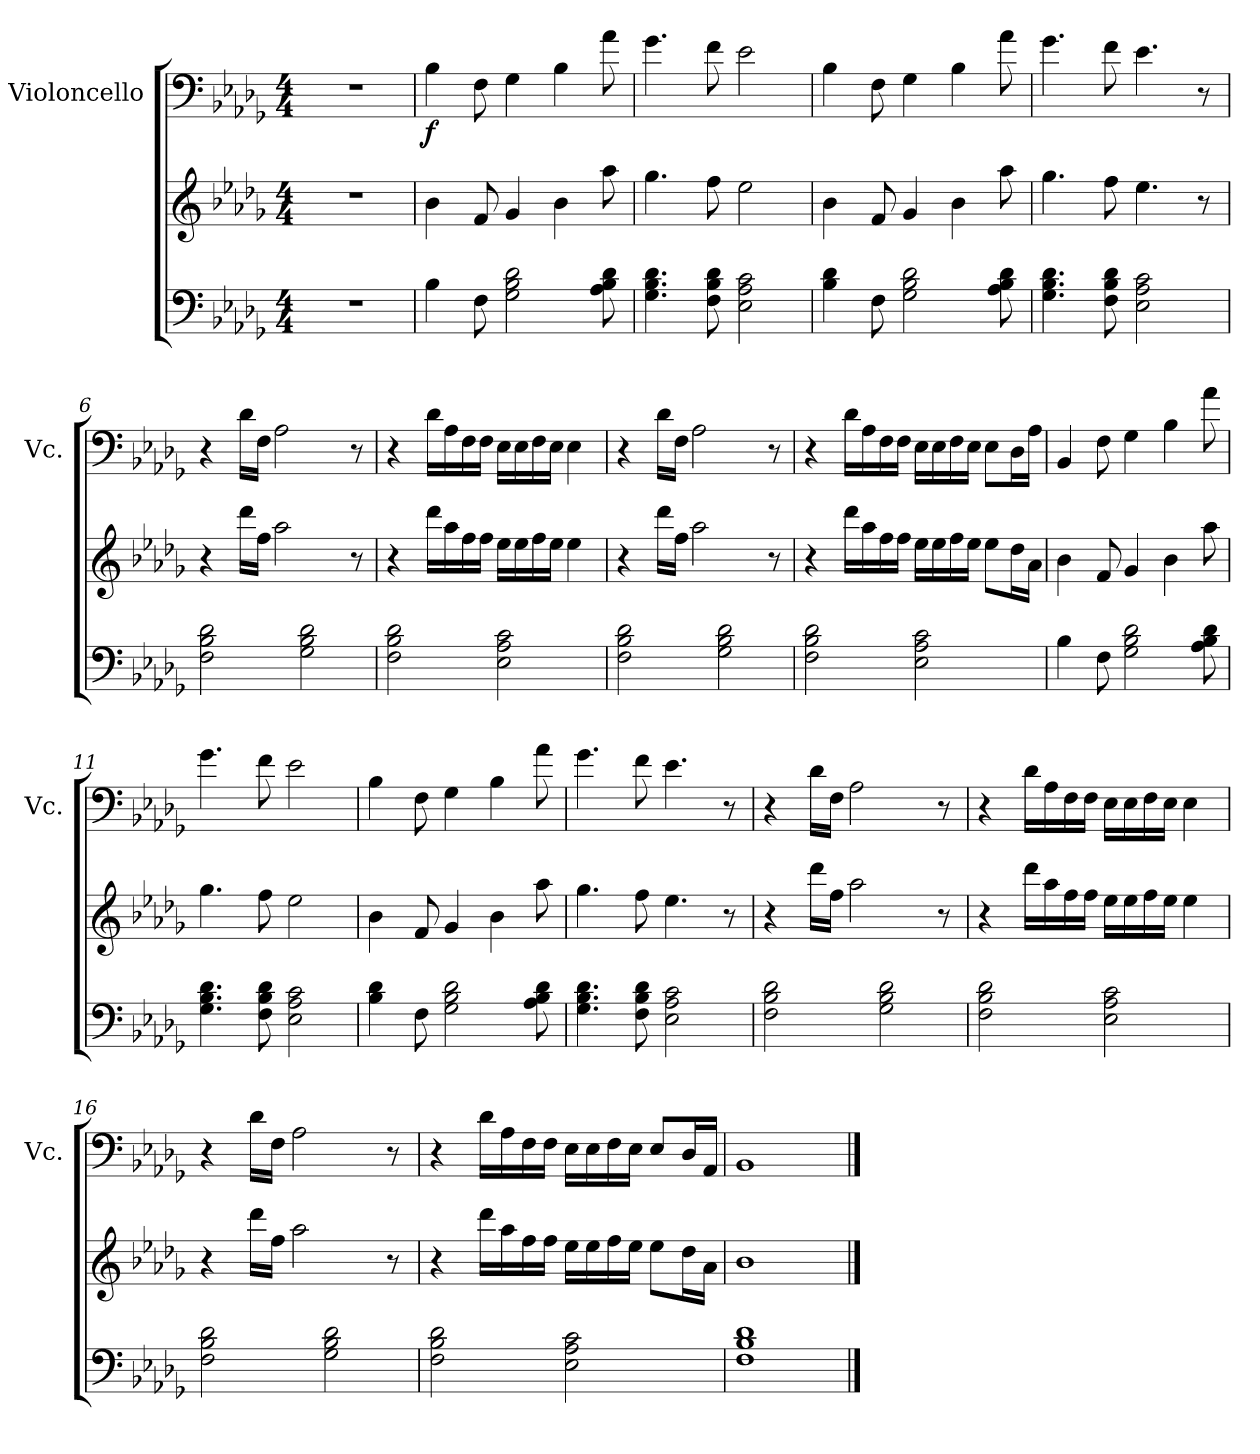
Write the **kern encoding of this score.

**kern	**kern	**kern	**dynam
*part2	*part2	*part1	*part1
*staff3	*staff2	*staff1	*staff1
*	*	*I"Violoncello	*
*	*	*I'Vc.	*
*clefF4	*clefG2	*clefF4	*
*k[b-e-a-d-g-]	*k[b-e-a-d-g-]	*k[b-e-a-d-g-]	*
*M4/4	*M4/4	*M4/4	*
=1	=1	=1	=1
1r	1r	1r	.
=2	=2	=2	=2
*	*	*MM70	*
!	!	!	!LO:DY:b
4B-\	4b-\	4B-\	f
8F\	8f/	8F\	.
2G-\ 2B-\ 2d-\	4g-/	4G-\	.
.	4b-\	4B-\	.
8A-\ 8B-\ 8d-\	8aa-\	8a-\	.
=3	=3	=3	=3
4.G-\ 4.B-\ 4.d-\	4.gg-\	4.g-\	.
8F\ 8B-\ 8d-\	8ff\	8f\	.
2E-\ 2A-\ 2c\	2ee-\	2e-\	.
=4	=4	=4	=4
4B-\ 4d-\	4b-\	4B-\	.
8F\	8f/	8F\	.
2G-\ 2B-\ 2d-\	4g-/	4G-\	.
.	4b-\	4B-\	.
8A-\ 8B-\ 8d-\	8aa-\	8a-\	.
=5	=5	=5	=5
4.G-\ 4.B-\ 4.d-\	4.gg-\	4.g-\	.
8F\ 8B-\ 8d-\	8ff\	8f\	.
2E-\ 2A-\ 2c\	4.ee-\	4.e-\	.
.	8r	8r	.
=6	=6	=6	=6
2F\ 2B-\ 2d-\	4r	4r	.
.	16ddd-\LL	16d-\LL	.
.	16ff\JJ	16F\JJ	.
.	2aa-\	2A-\	.
2G-\ 2B-\ 2d-\	.	.	.
.	8r	8r	.
!!LO:LB:g=z
=7	=7	=7	=7
2F\ 2B-\ 2d-\	4r	4r	.
.	16ddd-\LL	16d-\LL	.
.	16aa-\	16A-\	.
.	16ff\	16F\	.
.	16ff\JJ	16F\JJ	.
2E-\ 2A-\ 2c\	16ee-\LL	16E-\LL	.
.	16ee-\	16E-\	.
.	16ff\	16F\	.
.	16ee-\JJ	16E-\JJ	.
.	4ee-\	4E-\	.
=8	=8	=8	=8
2F\ 2B-\ 2d-\	4r	4r	.
.	16ddd-\LL	16d-\LL	.
.	16ff\JJ	16F\JJ	.
.	2aa-\	2A-\	.
2G-\ 2B-\ 2d-\	.	.	.
.	8r	8r	.
=9	=9	=9	=9
2F\ 2B-\ 2d-\	4r	4r	.
.	16ddd-\LL	16d-\LL	.
.	16aa-\	16A-\	.
.	16ff\	16F\	.
.	16ff\JJ	16F\JJ	.
2E-\ 2A-\ 2c\	16ee-\LL	16E-\LL	.
.	16ee-\	16E-\	.
.	16ff\	16F\	.
.	16ee-\JJ	16E-\JJ	.
.	8ee-\L	8E-\L	.
.	16dd-\L	16D-\L	.
.	16a-\JJ	16A-\JJ	.
=10	=10	=10	=10
4B-\	4b-\	4BB-/	.
8F\	8f/	8F\	.
2G-\ 2B-\ 2d-\	4g-/	4G-\	.
.	4b-\	4B-\	.
8A-\ 8B-\ 8d-\	8aa-\	8a-\	.
=11	=11	=11	=11
4.G-\ 4.B-\ 4.d-\	4.gg-\	4.g-\	.
8F\ 8B-\ 8d-\	8ff\	8f\	.
2E-\ 2A-\ 2c\	2ee-\	2e-\	.
!!LO:LB:g=z
=12	=12	=12	=12
4B-\ 4d-\	4b-\	4B-\	.
8F\	8f/	8F\	.
2G-\ 2B-\ 2d-\	4g-/	4G-\	.
.	4b-\	4B-\	.
8A-\ 8B-\ 8d-\	8aa-\	8a-\	.
=13	=13	=13	=13
4.G-\ 4.B-\ 4.d-\	4.gg-\	4.g-\	.
8F\ 8B-\ 8d-\	8ff\	8f\	.
2E-\ 2A-\ 2c\	4.ee-\	4.e-\	.
.	8r	8r	.
=14	=14	=14	=14
2F\ 2B-\ 2d-\	4r	4r	.
.	16ddd-\LL	16d-\LL	.
.	16ff\JJ	16F\JJ	.
.	2aa-\	2A-\	.
2G-\ 2B-\ 2d-\	.	.	.
.	8r	8r	.
=15	=15	=15	=15
2F\ 2B-\ 2d-\	4r	4r	.
.	16ddd-\LL	16d-\LL	.
.	16aa-\	16A-\	.
.	16ff\	16F\	.
.	16ff\JJ	16F\JJ	.
2E-\ 2A-\ 2c\	16ee-\LL	16E-\LL	.
.	16ee-\	16E-\	.
.	16ff\	16F\	.
.	16ee-\JJ	16E-\JJ	.
.	4ee-\	4E-\	.
=16	=16	=16	=16
2F\ 2B-\ 2d-\	4r	4r	.
.	16ddd-\LL	16d-\LL	.
.	16ff\JJ	16F\JJ	.
.	2aa-\	2A-\	.
2G-\ 2B-\ 2d-\	.	.	.
.	8r	8r	.
!!LO:LB:g=z
=17	=17	=17	=17
2F\ 2B-\ 2d-\	4r	4r	.
.	16ddd-\LL	16d-\LL	.
.	16aa-\	16A-\	.
.	16ff\	16F\	.
.	16ff\JJ	16F\JJ	.
2E-\ 2A-\ 2c\	16ee-\LL	16E-\LL	.
.	16ee-\	16E-\	.
.	16ff\	16F\	.
.	16ee-\JJ	16E-\JJ	.
.	8ee-\L	8E-/L	.
.	16dd-\L	16D-/L	.
.	16a-\JJ	16AA-/JJ	.
=18	=18	=18	=18
1F 1B- 1d-	1b-	1BB-	.
==	==	==	==
*-	*-	*-	*-
